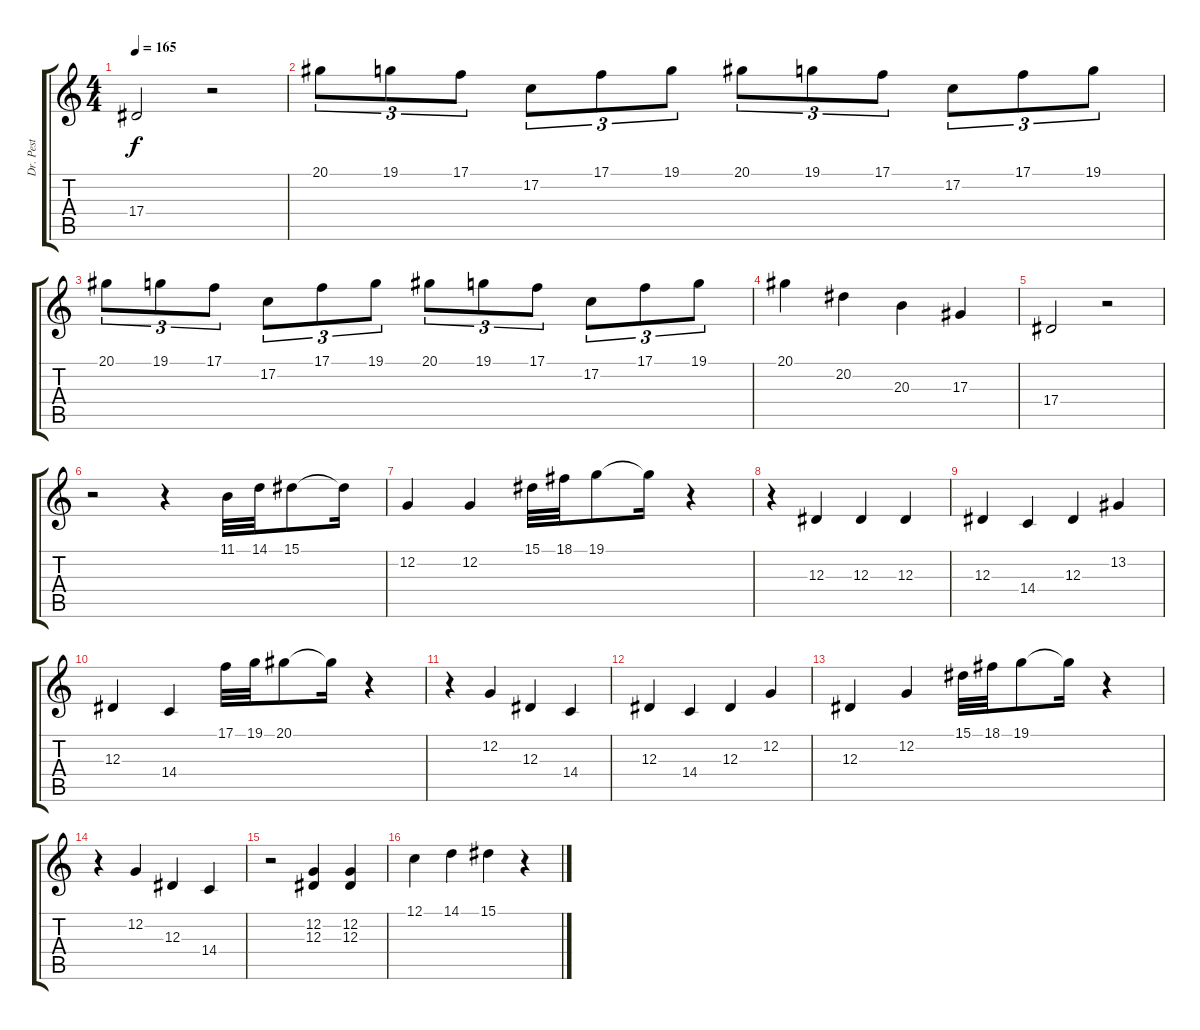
\track ("Dr. Pest" "Dr. Pest") {instrument brightacousticpiano}
\staff {score tabs}
\tuning (C4 G3 Eb3 Bb2 F2 C2) {hide}
\ts (4 4)
\tempo 165
\clef g2
\ks c
17.4.2{dy f} r.2 |
20.1.8{tu (3 2)} 19.1.8{tu (3 2)} 17.1.8{tu (3 2)} 17.2.8{tu (3 2)} 17.1.8{tu (3 2)} 19.1.8{tu (3 2)} 20.1.8{tu (3 2)} 19.1.8{tu (3 2)} 17.1.8{tu (3 2)} 17.2.8{tu (3 2)} 17.1.8{tu (3 2)} 19.1.8{tu (3 2)} |
20.1.8{tu (3 2)} 19.1.8{tu (3 2)} 17.1.8{tu (3 2)} 17.2.8{tu (3 2)} 17.1.8{tu (3 2)} 19.1.8{tu (3 2)} 20.1.8{tu (3 2)} 19.1.8{tu (3 2)} 17.1.8{tu (3 2)} 17.2.8{tu (3 2)} 17.1.8{tu (3 2)} 19.1.8{tu (3 2)} |
20.1.4 20.2.4 20.3.4 17.3.4 |
17.4.2 r.2 |
r.2 r.4 11.1.32 14.1.32 15.1.8 15.1{t}.16 |
12.2.4 12.2.4 15.1.32 18.1.32 19.1.8 19.1{t}.16 r.4 |
r.4 12.3.4 12.3.4 12.3.4 |
12.3.4 14.4.4 12.3.4 13.2.4 |
12.3.4 14.4.4 17.1.32 19.1.32 20.1.8 20.1{t}.16 r.4 |
r.4 12.2.4 12.3.4 14.4.4 |
12.3.4 14.4.4 12.3.4 12.2.4 |
12.3.4 12.2.4 15.1.32 18.1.32 19.1.8 19.1{t}.16 r.4 |
r.4 12.2.4 12.3.4 14.4.4 |
r.2 (12.2 12.3).4 (12.2 12.3).4 |
12.1.4 14.1.4 15.1.4 r.4
